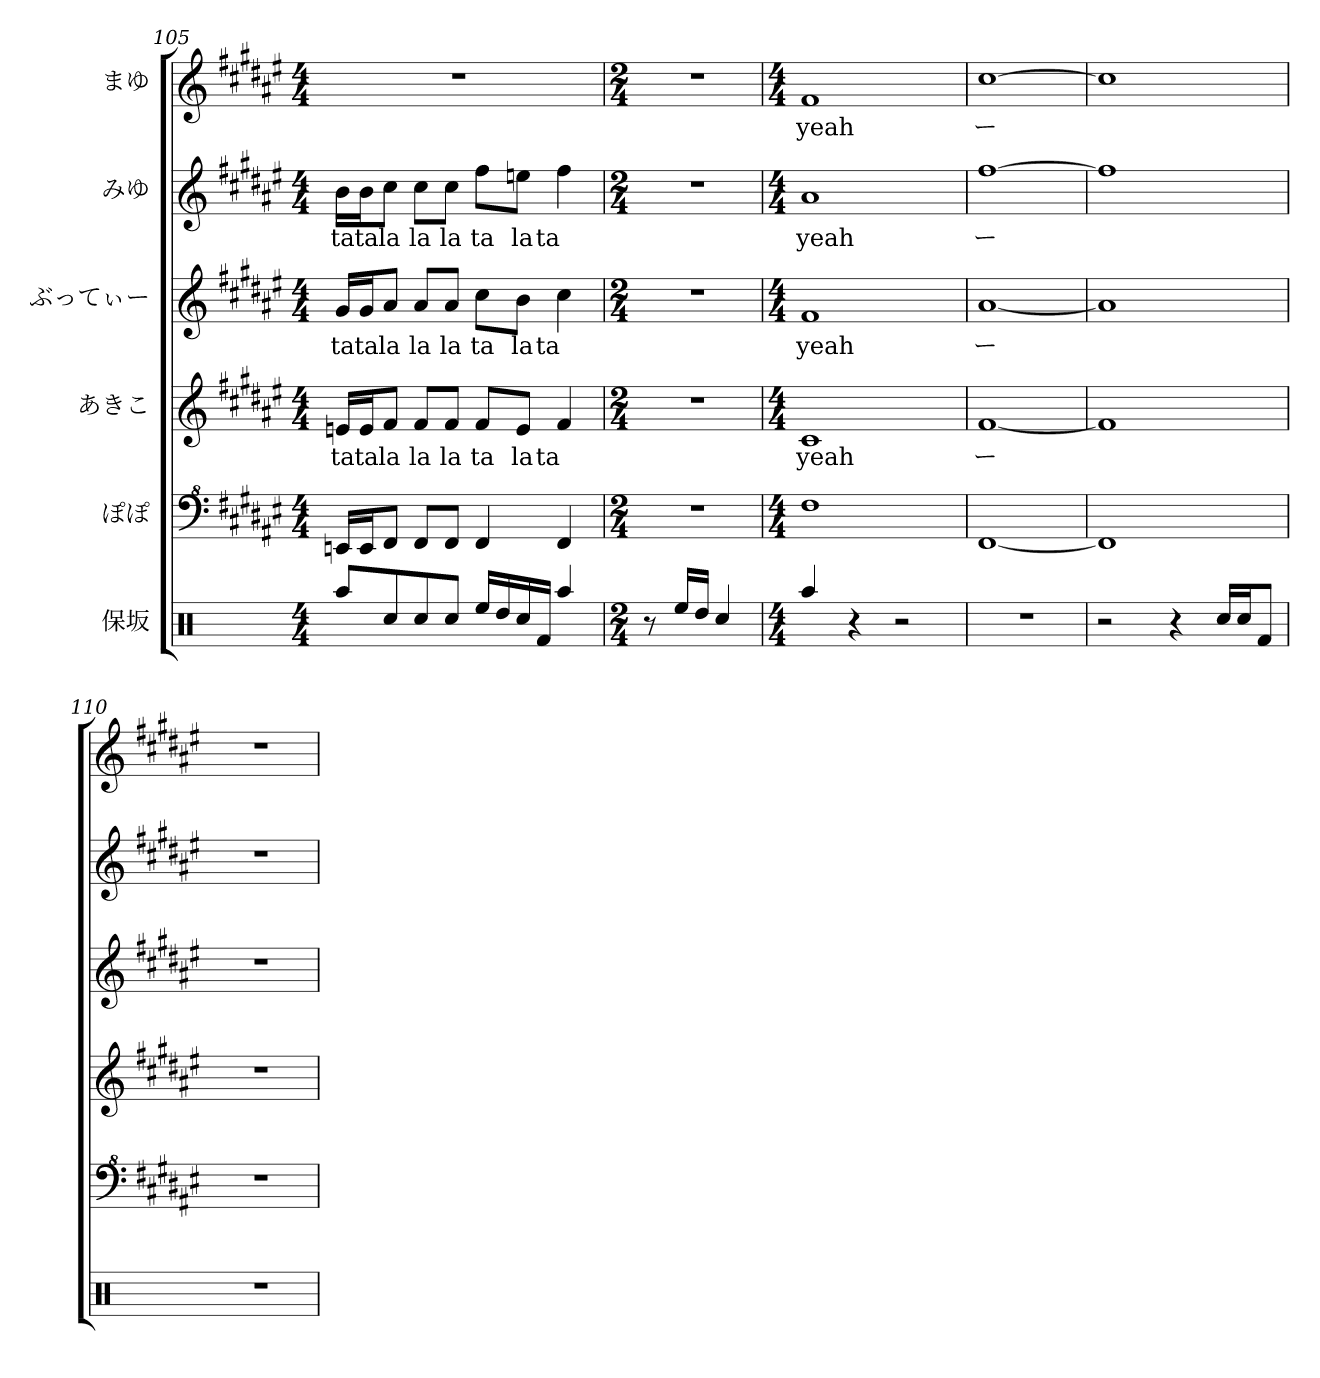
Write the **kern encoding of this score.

**kern	**kern	**kern	**text	**kern	**text	**kern	**text	**kern	**text
*part6	*part5	*part4	*part4	*part3	*part3	*part2	*part2	*part1	*part1
*staff6	*staff5	*staff4	*staff4	*staff3	*staff3	*staff2	*staff2	*staff1	*staff1
*I"保坂	*I"ぽぽ	*I"あきこ	*	*I"ぶってぃー	*	*I"みゆ	*	*I"まゆ	*
*clefX	*clefF^4	*clefG2	*	*clefG2	*	*clefG2	*	*clefG2	*
*k[]	*k[f#c#g#d#a#e#]	*k[f#c#g#d#a#e#]	*	*k[f#c#g#d#a#e#]	*	*k[f#c#g#d#a#e#]	*	*k[f#c#g#d#a#e#]	*
*M4/4	*M4/4	*M4/4	*	*M4/4	*	*M4/4	*	*M4/4	*
=105	=105	=105	=105	=105	=105	=105	=105	=105	=105
8Raa/L	16EnLL	16enLL	ta	16g#LL	ta	16bLL	ta	1r	.
.	16EJ	16eJ	ta	16g#J	ta	16bJ	ta	.	.
8Rcc/	8F#J	8f#J	la	8a#J	la	8cc#J	la	.	.
8Rcc/	8F#L	8f#L	la	8a#L	la	8cc#L	la	.	.
8Rcc/J	8F#J	8f#J	la	8a#J	la	8cc#J	la	.	.
16Ree/LL	4F#	8f#L	ta	8cc#L	ta	8ff#L	ta	.	.
16Rdd/	.	.	.	.	.	.	.	.	.
16Rcc/	.	8eJ	la	8bJ	la	8eenJ	la	.	.
16Rf/JJ	.	.	.	.	.	.	.	.	.
4Raa/	4F#	4f#	ta	4cc#	ta	4ff#	ta	.	.
=106	=106	=106	=106	=106	=106	=106	=106	=106	=106
*M2/4	*M2/4	*M2/4	*	*M2/4	*	*M2/4	*	*M2/4	*
8r	2r	2r	.	2r	.	2r	.	2r	.
16Ree/LL	.	.	.	.	.	.	.	.	.
16Rdd/JJ	.	.	.	.	.	.	.	.	.
4Rcc/	.	.	.	.	.	.	.	.	.
=107	=107	=107	=107	=107	=107	=107	=107	=107	=107
*M4/4	*M4/4	*M4/4	*	*M4/4	*	*M4/4	*	*M4/4	*
4Raa/	1f#	1c#	yeah	1f#	yeah	1a#	yeah	1f#	yeah
4r	.	.	.	.	.	.	.	.	.
2r	.	.	.	.	.	.	.	.	.
=108	=108	=108	=108	=108	=108	=108	=108	=108	=108
1r	[1F#	[1f#	ー	[1a#	ー	[1ff#	ー	[1cc#	ー
=109	=109	=109	=109	=109	=109	=109	=109	=109	=109
2r	1F#]	1f#]	.	1a#]	.	1ff#]	.	1cc#]	.
4r	.	.	.	.	.	.	.	.	.
16Rcc/LL	.	.	.	.	.	.	.	.	.
16Rcc/J	.	.	.	.	.	.	.	.	.
8Rf/J	.	.	.	.	.	.	.	.	.
=110	=110	=110	=110	=110	=110	=110	=110	=110	=110
1r	1r	1r	.	1r	.	1r	.	1r	.
=	=	=	=	=	=	=	=	=	=
*-	*-	*-	*-	*-	*-	*-	*-	*-	*-
